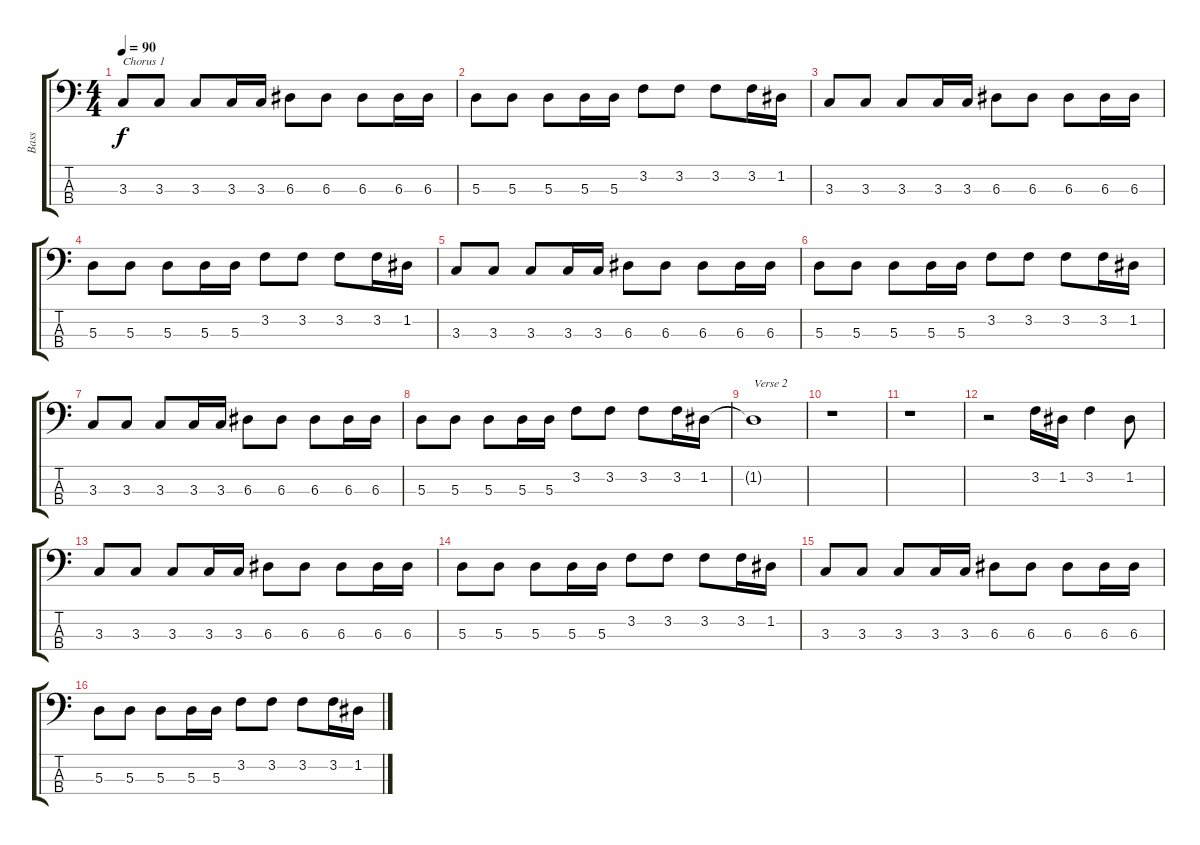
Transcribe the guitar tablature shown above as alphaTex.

\track ("Bass" "Bass") {instrument electricbassfinger}
\staff {score tabs}
\tuning (G2 D2 A1 E1) {hide}
\ts (4 4)
\tempo 90
\clef f4
\ks c
3.3.8{txt "Chorus 1" dy f} 3.3.8 3.3.8 3.3.16 3.3.16 6.3.8 6.3.8 6.3.8 6.3.16 6.3.16 |
5.3.8 5.3.8 5.3.8 5.3.16 5.3.16 3.2.8 3.2.8 3.2.8 3.2.16 1.2.16 |
3.3.8 3.3.8 3.3.8 3.3.16 3.3.16 6.3.8 6.3.8 6.3.8 6.3.16 6.3.16 |
5.3.8 5.3.8 5.3.8 5.3.16 5.3.16 3.2.8 3.2.8 3.2.8 3.2.16 1.2.16 |
3.3.8 3.3.8 3.3.8 3.3.16 3.3.16 6.3.8 6.3.8 6.3.8 6.3.16 6.3.16 |
5.3.8 5.3.8 5.3.8 5.3.16 5.3.16 3.2.8 3.2.8 3.2.8 3.2.16 1.2.16 |
3.3.8 3.3.8 3.3.8 3.3.16 3.3.16 6.3.8 6.3.8 6.3.8 6.3.16 6.3.16 |
5.3.8 5.3.8 5.3.8 5.3.16 5.3.16 3.2.8 3.2.8 3.2.8 3.2.16 1.2.16 |
1.2{t}.1{txt "Verse 2"} |
r.1 |
r.1 |
r.2 3.2.16 1.2.16 3.2.4 1.2.8 |
3.3.8 3.3.8 3.3.8 3.3.16 3.3.16 6.3.8 6.3.8 6.3.8 6.3.16 6.3.16 |
5.3.8 5.3.8 5.3.8 5.3.16 5.3.16 3.2.8 3.2.8 3.2.8 3.2.16 1.2.16 |
3.3.8 3.3.8 3.3.8 3.3.16 3.3.16 6.3.8 6.3.8 6.3.8 6.3.16 6.3.16 |
5.3.8 5.3.8 5.3.8 5.3.16 5.3.16 3.2.8 3.2.8 3.2.8 3.2.16 1.2.16
